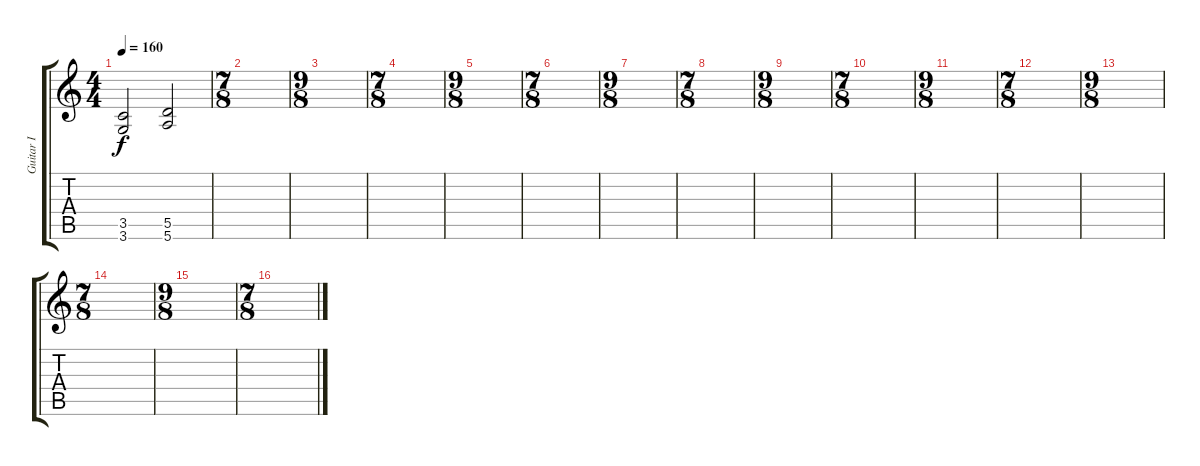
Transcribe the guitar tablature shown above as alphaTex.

\track ("Guitar I" "Guitar I") {instrument distortionguitar}
\staff {score tabs}
\tuning (E4 B3 G3 D3 A2 E2) {hide}
\ts (4 4)
\tempo 160
\clef g2
\ks c
(3.5 3.6).2{dy f} (5.5 5.6).2 |
\ts (7 8)
|
\ts (9 8)
|
\ts (7 8)
|
\ts (9 8)
|
\ts (7 8)
|
\ts (9 8)
|
\ts (7 8)
|
\ts (9 8)
|
\ts (7 8)
|
\ts (9 8)
|
\ts (7 8)
|
\ts (9 8)
|
\ts (7 8)
|
\ts (9 8)
|
\ts (7 8)
